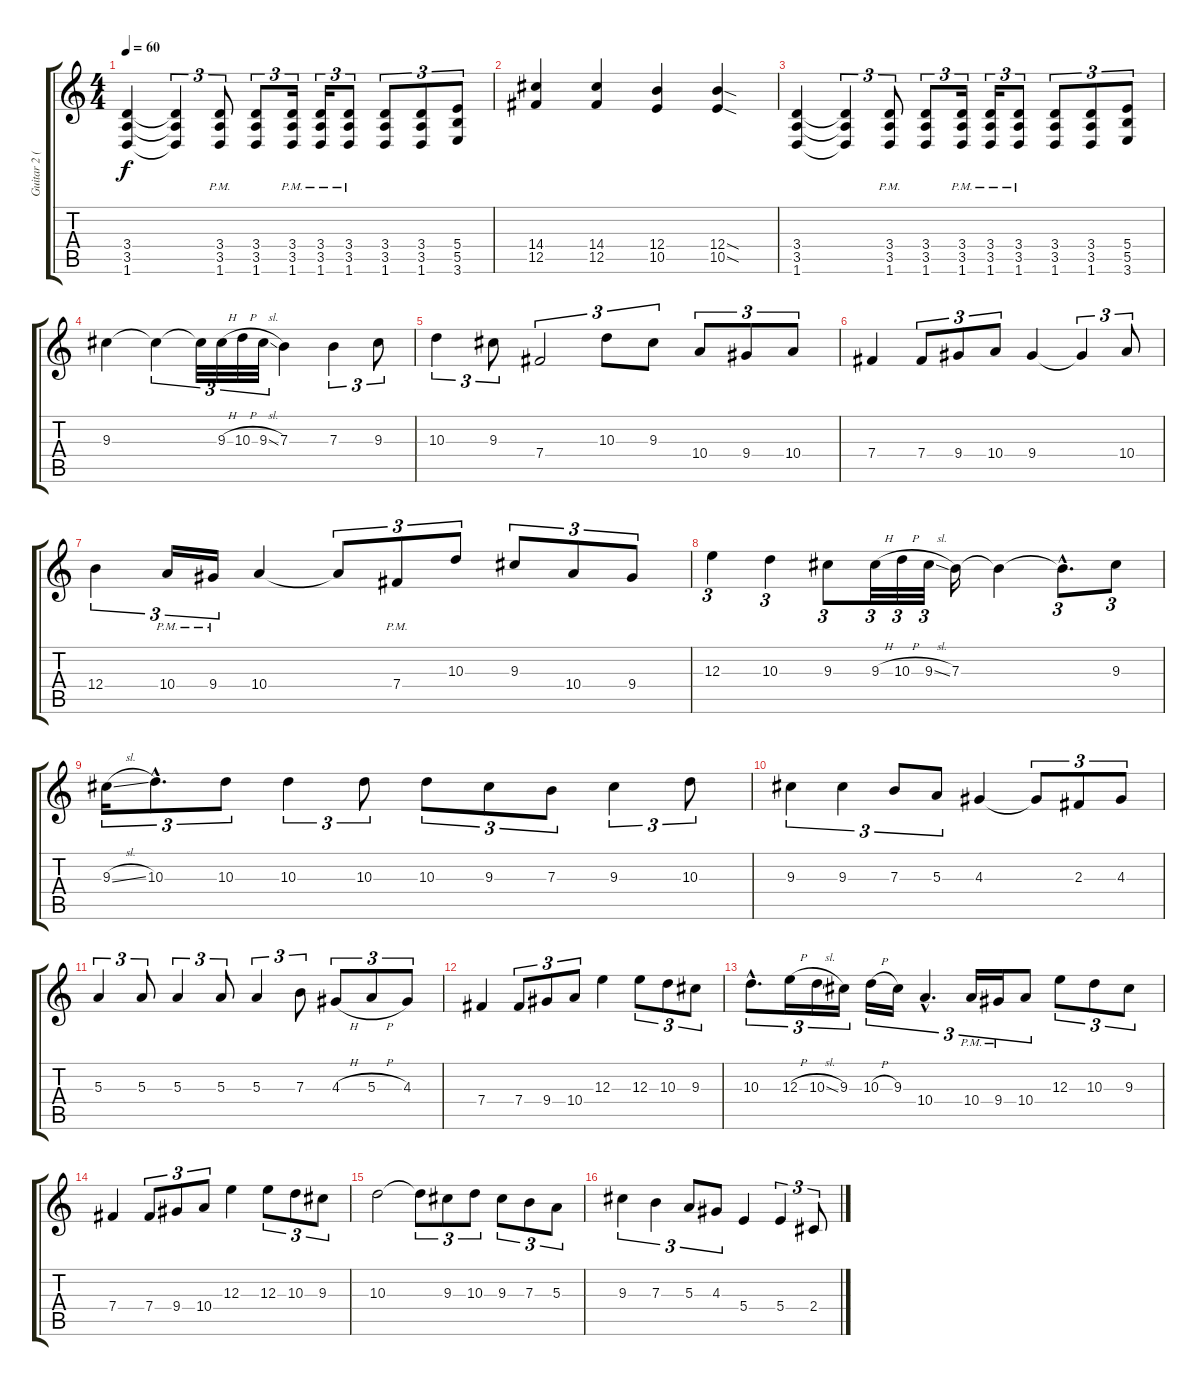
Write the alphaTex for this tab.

\track ("Guitar 2 (Distortion)" "Guitar 2 (") {instrument distortionguitar}
\staff {score tabs}
\tuning (Db4 Ab3 E3 B2 Gb2 Db2) {hide}
\ts (4 4)
\tempo 60
\clef g2
\ks c
(3.4 3.5 1.6).4{dy f} (3.4{t} 3.5{t} 1.6{t}).4{tu (3 2)} (3.4{pm} 3.5{pm} 1.6{pm}).8{tu (3 2)} (3.4 3.5 1.6).8{tu (3 2)} (3.4{pm} 3.5{pm} 1.6{pm}).16{tu (3 2)} (3.4{pm} 3.5{pm} 1.6{pm}).16{tu (3 2)} (3.4{pm} 3.5{pm} 1.6{pm}).8{tu (3 2)} (3.4 3.5 1.6).8{tu (3 2)} (3.4 3.5 1.6).8{tu (3 2)} (5.4 5.5 3.6).8{tu (3 2)} |
(14.4 12.5).4 (14.4 12.5).4 (12.4 10.5).4 (12.4{sod} 10.5{sod}).4 |
(3.4 3.5 1.6).4 (3.4{t} 3.5{t} 1.6{t}).4{tu (3 2)} (3.4{pm} 3.5{pm} 1.6{pm}).8{tu (3 2)} (3.4 3.5 1.6).8{tu (3 2)} (3.4{pm} 3.5{pm} 1.6{pm}).16{tu (3 2)} (3.4{pm} 3.5{pm} 1.6{pm}).16{tu (3 2)} (3.4{pm} 3.5{pm} 1.6{pm}).8{tu (3 2)} (3.4 3.5 1.6).8{tu (3 2)} (3.4 3.5 1.6).8{tu (3 2)} (5.4 5.5 3.6).8{tu (3 2)} |
9.3.4 9.3{t}.4{tu (3 2)} 9.3{t}.32{tu (3 2)} 9.3{h}.32{tu (3 2)} 10.3{h}.32{tu (3 2)} 9.3{sl}.32{tu (3 2)} 7.3.4 7.3.4{tu (3 2)} 9.3.8{tu (3 2)} |
10.3.4{tu (3 2)} 9.3.8{tu (3 2)} 7.4.2{tu (3 2)} 10.3.8{tu (3 2)} 9.3.8{tu (3 2)} 10.4.8{tu (3 2)} 9.4.8{tu (3 2)} 10.4.8{tu (3 2)} |
7.4.4 7.4.8{tu (3 2)} 9.4.8{tu (3 2)} 10.4.8{tu (3 2)} 9.4.4 9.4{t}.4{tu (3 2)} 10.4.8{tu (3 2)} |
12.4.4{tu (3 2)} 10.4{pm}.16{tu (3 2)} 9.4{pm}.16{tu (3 2)} 10.4.4 10.4{t}.8{tu (3 2)} 7.4{pm}.8{tu (3 2)} 10.3.8{tu (3 2)} 9.3.8{tu (3 2)} 10.4.8{tu (3 2)} 9.4.8{tu (3 2)} |
12.3.4{tu (3 2)} 10.3.4{tu (3 2)} 9.3.8{tu (3 2)} 9.3{h}.32{tu (3 2)} 10.3{h}.32{tu (3 2)} 9.3{sl}.32{tu (3 2)} 7.3.16 7.3{t}.4 7.3{hac t}.8{d tu (3 2)} 9.3.8{tu (3 2)} |
9.3{sl}.16{tu (3 2)} 10.3{hac}.8{d tu (3 2)} 10.3.8{tu (3 2)} 10.3.4{tu (3 2)} 10.3.8{tu (3 2)} 10.3.8{tu (3 2)} 9.3.8{tu (3 2)} 7.3.8{tu (3 2)} 9.3.4{tu (3 2)} 10.3.8{tu (3 2)} |
9.3.4{tu (3 2)} 9.3.4{tu (3 2)} 7.3.8{tu (3 2)} 5.3.8{tu (3 2)} 4.3.4 4.3{t}.8{tu (3 2)} 2.3.8{tu (3 2)} 4.3.8{tu (3 2)} |
5.3.4{tu (3 2)} 5.3.8{tu (3 2)} 5.3.4{tu (3 2)} 5.3.8{tu (3 2)} 5.3.4{tu (3 2)} 7.3.8{tu (3 2)} 4.3{h}.8{tu (3 2)} 5.3{h}.8{tu (3 2)} 4.3.8{tu (3 2)} |
7.4.4 7.4.8{tu (3 2)} 9.4.8{tu (3 2)} 10.4.8{tu (3 2)} 12.3.4 12.3.8{tu (3 2)} 10.3.8{tu (3 2)} 9.3.8{tu (3 2)} |
10.3{hac}.8{d tu (3 2)} 12.3{h}.16{tu (3 2)} 10.3{sl}.16{tu (3 2)} 9.3.16{tu (3 2)} 10.3{h}.16{tu (3 2)} 9.3.16{tu (3 2)} 10.4{hac}.4{d tu (3 2)} 10.4{pm}.16{tu (3 2)} 9.4{pm}.16{tu (3 2)} 10.4.8{tu (3 2)} 12.3.8{tu (3 2)} 10.3.8{tu (3 2)} 9.3.8{tu (3 2)} |
7.4.4 7.4.8{tu (3 2)} 9.4.8{tu (3 2)} 10.4.8{tu (3 2)} 12.3.4 12.3.8{tu (3 2)} 10.3.8{tu (3 2)} 9.3.8{tu (3 2)} |
10.3.2 10.3{t}.8{tu (3 2)} 9.3.8{tu (3 2)} 10.3.8{tu (3 2)} 9.3.8{tu (3 2)} 7.3.8{tu (3 2)} 5.3.8{tu (3 2)} |
9.3.4{tu (3 2)} 7.3.4{tu (3 2)} 5.3.8{tu (3 2)} 4.3.8{tu (3 2)} 5.4.4 5.4.4{tu (3 2)} 2.4.8{tu (3 2)}
